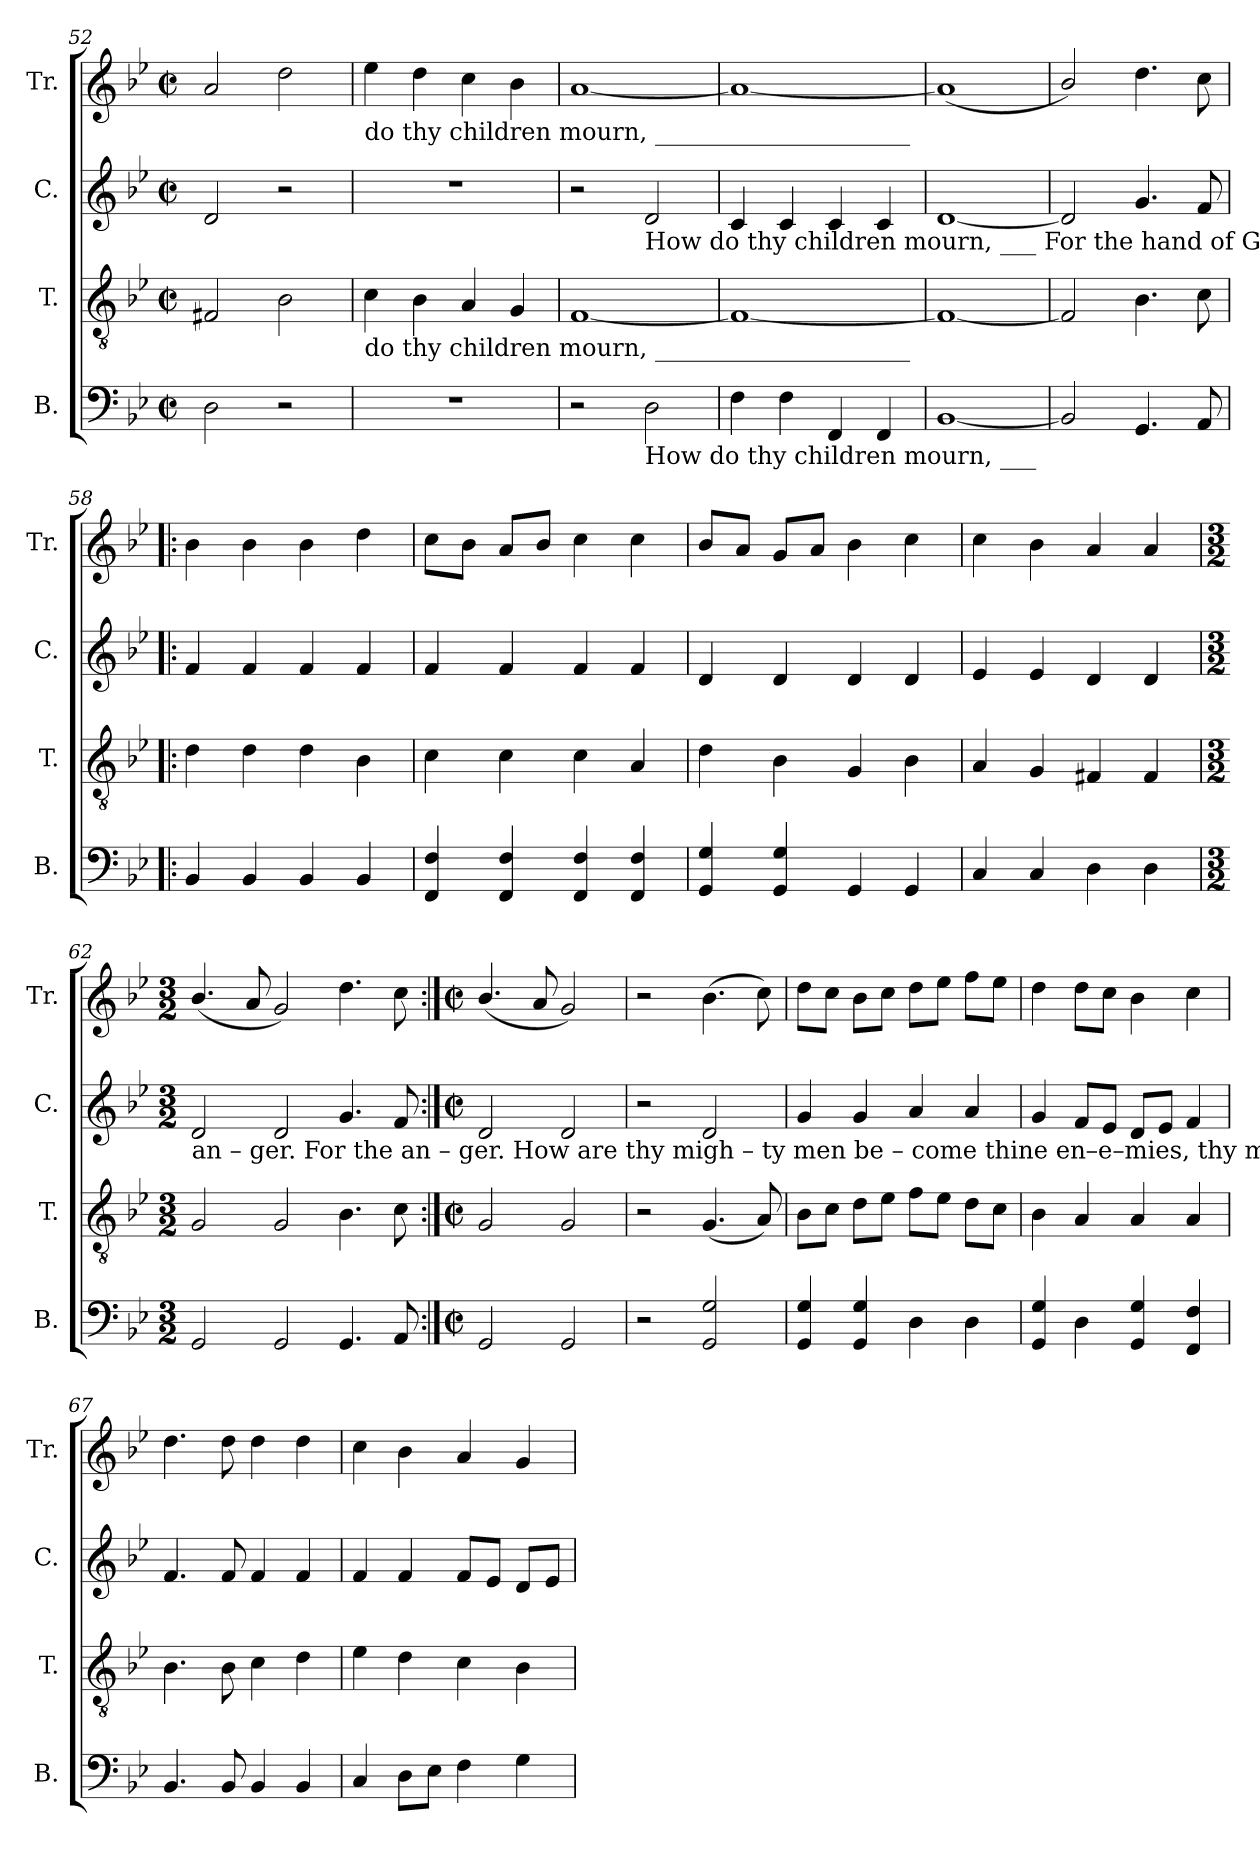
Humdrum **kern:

**kern	**kern	**kern	**kern
*part4	*part3	*part2	*part1
*staff4	*staff3	*staff2	*staff1
*I"B.	*I"T.	*I"C.	*I"Tr.
*I'B.	*I'T.	*I'C.	*I'Tr.
*clefF4	*clefGv2	*clefG2	*clefG2
*k[b-e-]	*k[b-e-]	*k[b-e-]	*k[b-e-]
*M2/2	*M2/2	*M2/2	*M2/2
*met(c|)	*met(c|)	*met(c|)	*met(c|)
=52	=52	=52	=52
2D\	2F#X/	2d/	2a/
2r	2B-\	2r	2dd\
!!LO:LB:g=z
=53	=53	=53	=53
!	!	!	!LO:TX:b:t=do thy children mourn, _____________________
!	!LO:TX:b:t=do thy children mourn, _____________________	!	!
1r	4c\	1r	4ee-\
.	4B-\	.	4dd\
.	4A/	.	4cc\
.	4G/	.	4b-\
=54	=54	=54	=54
2r	[1F	2r	[1a
!	!	!LO:TX:b:t=How  do thy children mourn, ___  For the hand of God, the  hand  of   God,  the   hand of God hath touch-ed them in	!
!LO:TX:b:t=How  do thy children mourn, ___	!	!	!
2D\	.	2d/	.
=55	=55	=55	=55
4F\	1F_	4c/	1a_
4F\	.	4c/	.
4FF/	.	4c/	.
4FF/	.	4c/	.
=56	=56	=56	=56
[1BB-	1F_	[1d	(1a]
=57	=57	=57	=57
2BB-/]	2F/]	2d/]	2b-/)
4.GG/	4.B-\	4.g/	4.dd\
8AA/	8c\	8f/	8cc\
=58!|:	=58!|:	=58!|:	=58!|:
4BB-/	4d\	4f/	4b-\
4BB-/	4d\	4f/	4b-\
4BB-/	4d\	4f/	4b-\
4BB-/	4B-\	4f/	4dd\
=59	=59	=59	=59
4FF/ 4F/	4c\	4f/	8cc\L
.	.	.	8b-\J
4FF/ 4F/	4c\	4f/	8a/L
.	.	.	8b-/J
4FF/ 4F/	4c\	4f/	4cc\
4FF/ 4F/	4A/	4f/	4cc\
=60	=60	=60	=60
4GG/ 4G/	4d\	4d/	8b-/L
.	.	.	8a/J
4GG/ 4G/	4B-\	4d/	8g/L
.	.	.	8a/J
4GG/	4G/	4d/	4b-\
4GG/	4B-\	4d/	4cc\
=61	=61	=61	=61
4C/	4A/	4e-/	4cc\
4C/	4G/	4e-/	4b-\
4D\	4F#X/	4d/	4a/
4D\	4F#/	4d/	4a/
!!LO:LB:g=z
=62	=62	=62	=62
*M3/2	*M3/2	*M3/2	*M3/2
!	!	!LO:TX:b:t=an    –   ger.   For the            an   –   ger.           How        are     thy    migh – ty      men be – come thine en–e–mies, thy migh–ty  men  be –	!
2GG/	2G/	2d/	(4.b-/
.	.	.	8a/
2GG/	2G/	2d/	2g/)
4.GG/	4.B-\	4.g/	4.dd\
8AA/	8c\	8f/	8cc\
=63:|!	=63:|!	=63:|!	=63:|!
*M2/2	*M2/2	*M2/2	*M2/2
*met(c|)	*met(c|)	*met(c|)	*met(c|)
2GG/	2G/	2d/	(4.b-/
.	.	.	8a/
2GG/	2G/	2d/	2g/)
=64	=64	=64	=64
2r	2r	2r	2r
2GG/ 2G/	(4.G/	2d/	(4.b-\
.	8A/)	.	8cc\)
=65	=65	=65	=65
4GG/ 4G/	8B-\L	4g/	8dd\L
.	8c\J	.	8cc\J
4GG/ 4G/	8d\L	4g/	8b-\L
.	8e-\J	.	8cc\J
4D\	8f\L	4a/	8dd\L
.	8e-\J	.	8ee-\J
4D\	8d\L	4a/	8ff\L
.	8c\J	.	8ee-\J
=66	=66	=66	=66
4GG/ 4G/	4B-\	4g/	4dd\
4D\	4A/	8f/L	8dd\L
.	.	8e-/J	8cc\J
4GG/ 4G/	4A/	8d/L	4b-\
.	.	8e-/J	.
4FF/ 4F/	4A/	4f/	4cc\
=67	=67	=67	=67
4.BB-/	4.B-\	4.f/	4.dd\
8BB-/	8B-\	8f/	8dd\
4BB-/	4c\	4f/	4dd\
4BB-/	4d\	4f/	4dd\
=68	=68	=68	=68
4C/	4e-\	4f/	4cc\
8D\L	4d\	4f/	4b-\
8E-\J	.	.	.
4F\	4c\	8f/L	4a/
.	.	8e-/J	.
4G\	4B-\	8d/L	4g/
.	.	8e-/J	.
=	=	=	=
*-	*-	*-	*-
